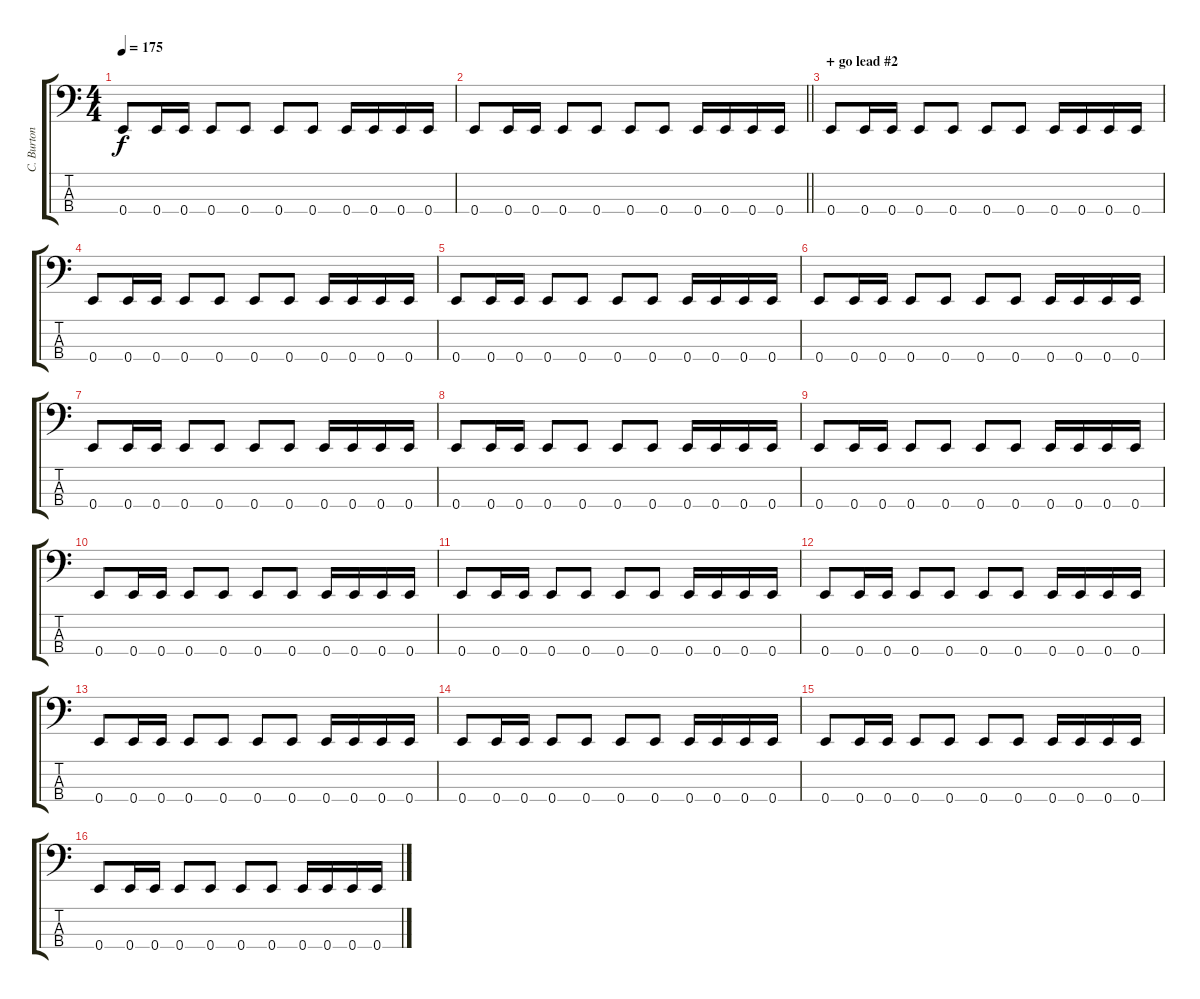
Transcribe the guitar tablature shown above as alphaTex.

\track ("C. Burton - Bass" "C. Burton ") {instrument electricbassfinger}
\staff {score tabs}
\tuning (G2 D2 A1 E1) {hide}
\ts (4 4)
\tempo 175
\clef f4
\ks c
0.4.8{dy f} 0.4.16 0.4.16 0.4.8 0.4.8 0.4.8 0.4.8 0.4.16 0.4.16 0.4.16 0.4.16 |
\barLineRight lightlight
0.4.8 0.4.16 0.4.16 0.4.8 0.4.8 0.4.8 0.4.8 0.4.16 0.4.16 0.4.16 0.4.16 |
\section ("" "+ go lead #2")
0.4.8 0.4.16 0.4.16 0.4.8 0.4.8 0.4.8 0.4.8 0.4.16 0.4.16 0.4.16 0.4.16 |
0.4.8 0.4.16 0.4.16 0.4.8 0.4.8 0.4.8 0.4.8 0.4.16 0.4.16 0.4.16 0.4.16 |
0.4.8 0.4.16 0.4.16 0.4.8 0.4.8 0.4.8 0.4.8 0.4.16 0.4.16 0.4.16 0.4.16 |
0.4.8 0.4.16 0.4.16 0.4.8 0.4.8 0.4.8 0.4.8 0.4.16 0.4.16 0.4.16 0.4.16 |
0.4.8 0.4.16 0.4.16 0.4.8 0.4.8 0.4.8 0.4.8 0.4.16 0.4.16 0.4.16 0.4.16 |
0.4.8 0.4.16 0.4.16 0.4.8 0.4.8 0.4.8 0.4.8 0.4.16 0.4.16 0.4.16 0.4.16 |
0.4.8 0.4.16 0.4.16 0.4.8 0.4.8 0.4.8 0.4.8 0.4.16 0.4.16 0.4.16 0.4.16 |
0.4.8 0.4.16 0.4.16 0.4.8 0.4.8 0.4.8 0.4.8 0.4.16 0.4.16 0.4.16 0.4.16 |
0.4.8 0.4.16 0.4.16 0.4.8 0.4.8 0.4.8 0.4.8 0.4.16 0.4.16 0.4.16 0.4.16 |
0.4.8 0.4.16 0.4.16 0.4.8 0.4.8 0.4.8 0.4.8 0.4.16 0.4.16 0.4.16 0.4.16 |
0.4.8 0.4.16 0.4.16 0.4.8 0.4.8 0.4.8 0.4.8 0.4.16 0.4.16 0.4.16 0.4.16 |
0.4.8 0.4.16 0.4.16 0.4.8 0.4.8 0.4.8 0.4.8 0.4.16 0.4.16 0.4.16 0.4.16 |
0.4.8 0.4.16 0.4.16 0.4.8 0.4.8 0.4.8 0.4.8 0.4.16 0.4.16 0.4.16 0.4.16 |
0.4.8 0.4.16 0.4.16 0.4.8 0.4.8 0.4.8 0.4.8 0.4.16 0.4.16 0.4.16 0.4.16
